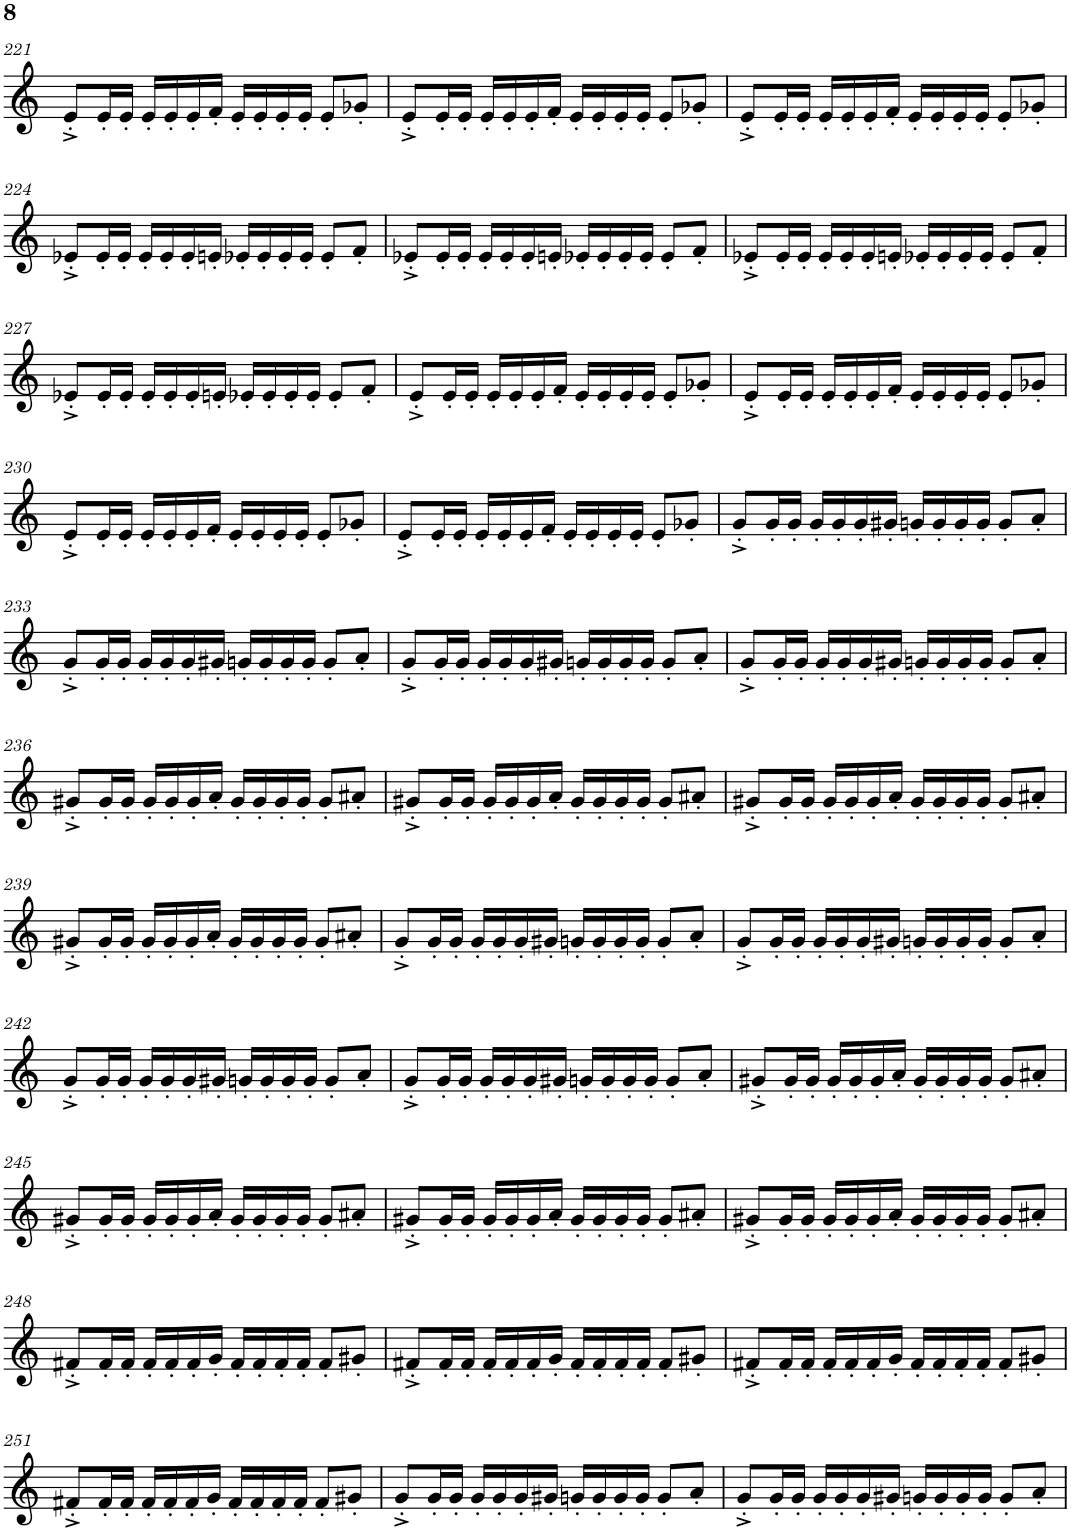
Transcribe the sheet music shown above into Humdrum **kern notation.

**kern
*part1
*staff1
*I"Flauta Transversal
*I'Fl.
!!LO:PB:g=z
*clefG2
*k[]
*M4/4
=221
8e'^/L
16e'/L
16e'/JJ
16e'/LL
16e'/
16e'/
16f'/JJ
16e'/LL
16e'/
16e'/
16e'/JJ
8e'/L
8g-X'/J
=222
8e'^/L
16e'/L
16e'/JJ
16e'/LL
16e'/
16e'/
16f'/JJ
16e'/LL
16e'/
16e'/
16e'/JJ
8e'/L
8g-X'/J
=223
8e'^/L
16e'/L
16e'/JJ
16e'/LL
16e'/
16e'/
16f'/JJ
16e'/LL
16e'/
16e'/
16e'/JJ
8e'/L
8g-X'/J
!!LO:LB:g=z
=224
8e-X'^/L
16e-'/L
16e-'/JJ
16e-'/LL
16e-'/
16e-'/
16en'/JJ
16e-X'/LL
16e-'/
16e-'/
16e-'/JJ
8e-'/L
8f'/J
=225
8e-X'^/L
16e-'/L
16e-'/JJ
16e-'/LL
16e-'/
16e-'/
16en'/JJ
16e-X'/LL
16e-'/
16e-'/
16e-'/JJ
8e-'/L
8f'/J
=226
8e-X'^/L
16e-'/L
16e-'/JJ
16e-'/LL
16e-'/
16e-'/
16en'/JJ
16e-X'/LL
16e-'/
16e-'/
16e-'/JJ
8e-'/L
8f'/J
!!LO:LB:g=z
=227
8e-X'^/L
16e-'/L
16e-'/JJ
16e-'/LL
16e-'/
16e-'/
16en'/JJ
16e-X'/LL
16e-'/
16e-'/
16e-'/JJ
8e-'/L
8f'/J
=228
8e'^/L
16e'/L
16e'/JJ
16e'/LL
16e'/
16e'/
16f'/JJ
16e'/LL
16e'/
16e'/
16e'/JJ
8e'/L
8g-X'/J
=229
8e'^/L
16e'/L
16e'/JJ
16e'/LL
16e'/
16e'/
16f'/JJ
16e'/LL
16e'/
16e'/
16e'/JJ
8e'/L
8g-X'/J
!!LO:LB:g=z
=230
8e'^/L
16e'/L
16e'/JJ
16e'/LL
16e'/
16e'/
16f'/JJ
16e'/LL
16e'/
16e'/
16e'/JJ
8e'/L
8g-X'/J
=231
8e'^/L
16e'/L
16e'/JJ
16e'/LL
16e'/
16e'/
16f'/JJ
16e'/LL
16e'/
16e'/
16e'/JJ
8e'/L
8g-X'/J
=232
8g'^/L
16g'/L
16g'/JJ
16g'/LL
16g'/
16g'/
16g#X'/JJ
16gn'/LL
16g'/
16g'/
16g'/JJ
8g'/L
8a'/J
!!LO:LB:g=z
=233
8g'^/L
16g'/L
16g'/JJ
16g'/LL
16g'/
16g'/
16g#X'/JJ
16gn'/LL
16g'/
16g'/
16g'/JJ
8g'/L
8a'/J
=234
8g'^/L
16g'/L
16g'/JJ
16g'/LL
16g'/
16g'/
16g#X'/JJ
16gn'/LL
16g'/
16g'/
16g'/JJ
8g'/L
8a'/J
=235
8g'^/L
16g'/L
16g'/JJ
16g'/LL
16g'/
16g'/
16g#X'/JJ
16gn'/LL
16g'/
16g'/
16g'/JJ
8g'/L
8a'/J
!!LO:LB:g=z
=236
8g#X'^/L
16g#'/L
16g#'/JJ
16g#'/LL
16g#'/
16g#'/
16a'/JJ
16g#'/LL
16g#'/
16g#'/
16g#'/JJ
8g#'/L
8a#X'/J
=237
8g#X'^/L
16g#'/L
16g#'/JJ
16g#'/LL
16g#'/
16g#'/
16a'/JJ
16g#'/LL
16g#'/
16g#'/
16g#'/JJ
8g#'/L
8a#X'/J
=238
8g#X'^/L
16g#'/L
16g#'/JJ
16g#'/LL
16g#'/
16g#'/
16a'/JJ
16g#'/LL
16g#'/
16g#'/
16g#'/JJ
8g#'/L
8a#X'/J
!!LO:LB:g=z
=239
8g#X'^/L
16g#'/L
16g#'/JJ
16g#'/LL
16g#'/
16g#'/
16a'/JJ
16g#'/LL
16g#'/
16g#'/
16g#'/JJ
8g#'/L
8a#X'/J
=240
8g'^/L
16g'/L
16g'/JJ
16g'/LL
16g'/
16g'/
16g#X'/JJ
16gn'/LL
16g'/
16g'/
16g'/JJ
8g'/L
8a'/J
=241
8g'^/L
16g'/L
16g'/JJ
16g'/LL
16g'/
16g'/
16g#X'/JJ
16gn'/LL
16g'/
16g'/
16g'/JJ
8g'/L
8a'/J
!!LO:LB:g=z
=242
8g'^/L
16g'/L
16g'/JJ
16g'/LL
16g'/
16g'/
16g#X'/JJ
16gn'/LL
16g'/
16g'/
16g'/JJ
8g'/L
8a'/J
=243
8g'^/L
16g'/L
16g'/JJ
16g'/LL
16g'/
16g'/
16g#X'/JJ
16gn'/LL
16g'/
16g'/
16g'/JJ
8g'/L
8a'/J
=244
8g#X'^/L
16g#'/L
16g#'/JJ
16g#'/LL
16g#'/
16g#'/
16a'/JJ
16g#'/LL
16g#'/
16g#'/
16g#'/JJ
8g#'/L
8a#X'/J
!!LO:LB:g=z
=245
8g#X'^/L
16g#'/L
16g#'/JJ
16g#'/LL
16g#'/
16g#'/
16a'/JJ
16g#'/LL
16g#'/
16g#'/
16g#'/JJ
8g#'/L
8a#X'/J
=246
8g#X'^/L
16g#'/L
16g#'/JJ
16g#'/LL
16g#'/
16g#'/
16a'/JJ
16g#'/LL
16g#'/
16g#'/
16g#'/JJ
8g#'/L
8a#X'/J
=247
8g#X'^/L
16g#'/L
16g#'/JJ
16g#'/LL
16g#'/
16g#'/
16a'/JJ
16g#'/LL
16g#'/
16g#'/
16g#'/JJ
8g#'/L
8a#X'/J
!!LO:LB:g=z
=248
8f#X'^/L
16f#'/L
16f#'/JJ
16f#'/LL
16f#'/
16f#'/
16g'/JJ
16f#'/LL
16f#'/
16f#'/
16f#'/JJ
8f#'/L
8g#X'/J
=249
8f#X'^/L
16f#'/L
16f#'/JJ
16f#'/LL
16f#'/
16f#'/
16g'/JJ
16f#'/LL
16f#'/
16f#'/
16f#'/JJ
8f#'/L
8g#X'/J
=250
8f#X'^/L
16f#'/L
16f#'/JJ
16f#'/LL
16f#'/
16f#'/
16g'/JJ
16f#'/LL
16f#'/
16f#'/
16f#'/JJ
8f#'/L
8g#X'/J
!!LO:LB:g=z
=251
8f#X'^/L
16f#'/L
16f#'/JJ
16f#'/LL
16f#'/
16f#'/
16g'/JJ
16f#'/LL
16f#'/
16f#'/
16f#'/JJ
8f#'/L
8g#X'/J
=252
8g'^/L
16g'/L
16g'/JJ
16g'/LL
16g'/
16g'/
16g#X'/JJ
16gn'/LL
16g'/
16g'/
16g'/JJ
8g'/L
8a'/J
=253
8g'^/L
16g'/L
16g'/JJ
16g'/LL
16g'/
16g'/
16g#X'/JJ
16gn'/LL
16g'/
16g'/
16g'/JJ
8g'/L
8a'/J
=
*-
